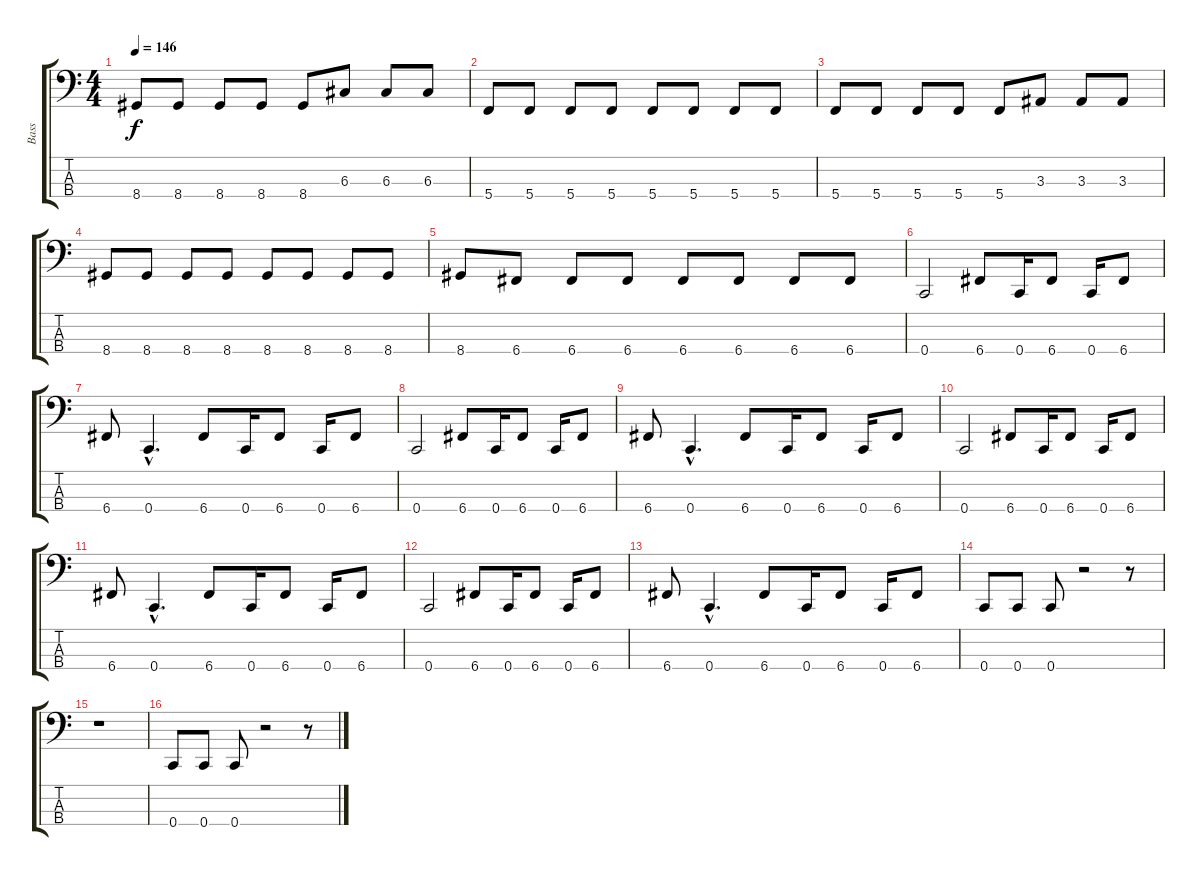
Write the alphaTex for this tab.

\track ("Bass" "Bass") {instrument electricbasspick}
\staff {score tabs}
\tuning (F2 C2 G1 C1) {hide}
\ts (4 4)
\tempo 146
\clef f4
\ks c
8.4.8{dy f} 8.4.8 8.4.8 8.4.8 8.4.8 6.3.8 6.3.8 6.3.8 |
5.4.8 5.4.8 5.4.8 5.4.8 5.4.8 5.4.8 5.4.8 5.4.8 |
5.4.8 5.4.8 5.4.8 5.4.8 5.4.8 3.3.8 3.3.8 3.3.8 |
8.4.8 8.4.8 8.4.8 8.4.8 8.4.8 8.4.8 8.4.8 8.4.8 |
8.4.8 6.4.8 6.4.8 6.4.8 6.4.8 6.4.8 6.4.8 6.4.8 |
0.4.2 6.4.8 0.4.16 6.4.8 0.4.16 6.4.8 |
6.4.8 0.4{hac}.4{d} 6.4.8 0.4.16 6.4.8 0.4.16 6.4.8 |
0.4.2 6.4.8 0.4.16 6.4.8 0.4.16 6.4.8 |
6.4.8 0.4{hac}.4{d} 6.4.8 0.4.16 6.4.8 0.4.16 6.4.8 |
0.4.2 6.4.8 0.4.16 6.4.8 0.4.16 6.4.8 |
6.4.8 0.4{hac}.4{d} 6.4.8 0.4.16 6.4.8 0.4.16 6.4.8 |
0.4.2 6.4.8 0.4.16 6.4.8 0.4.16 6.4.8 |
6.4.8 0.4{hac}.4{d} 6.4.8 0.4.16 6.4.8 0.4.16 6.4.8 |
0.4.8 0.4.8 0.4.8 r.2 r.8 |
r.1 |
0.4.8 0.4.8 0.4.8 r.2 r.8
